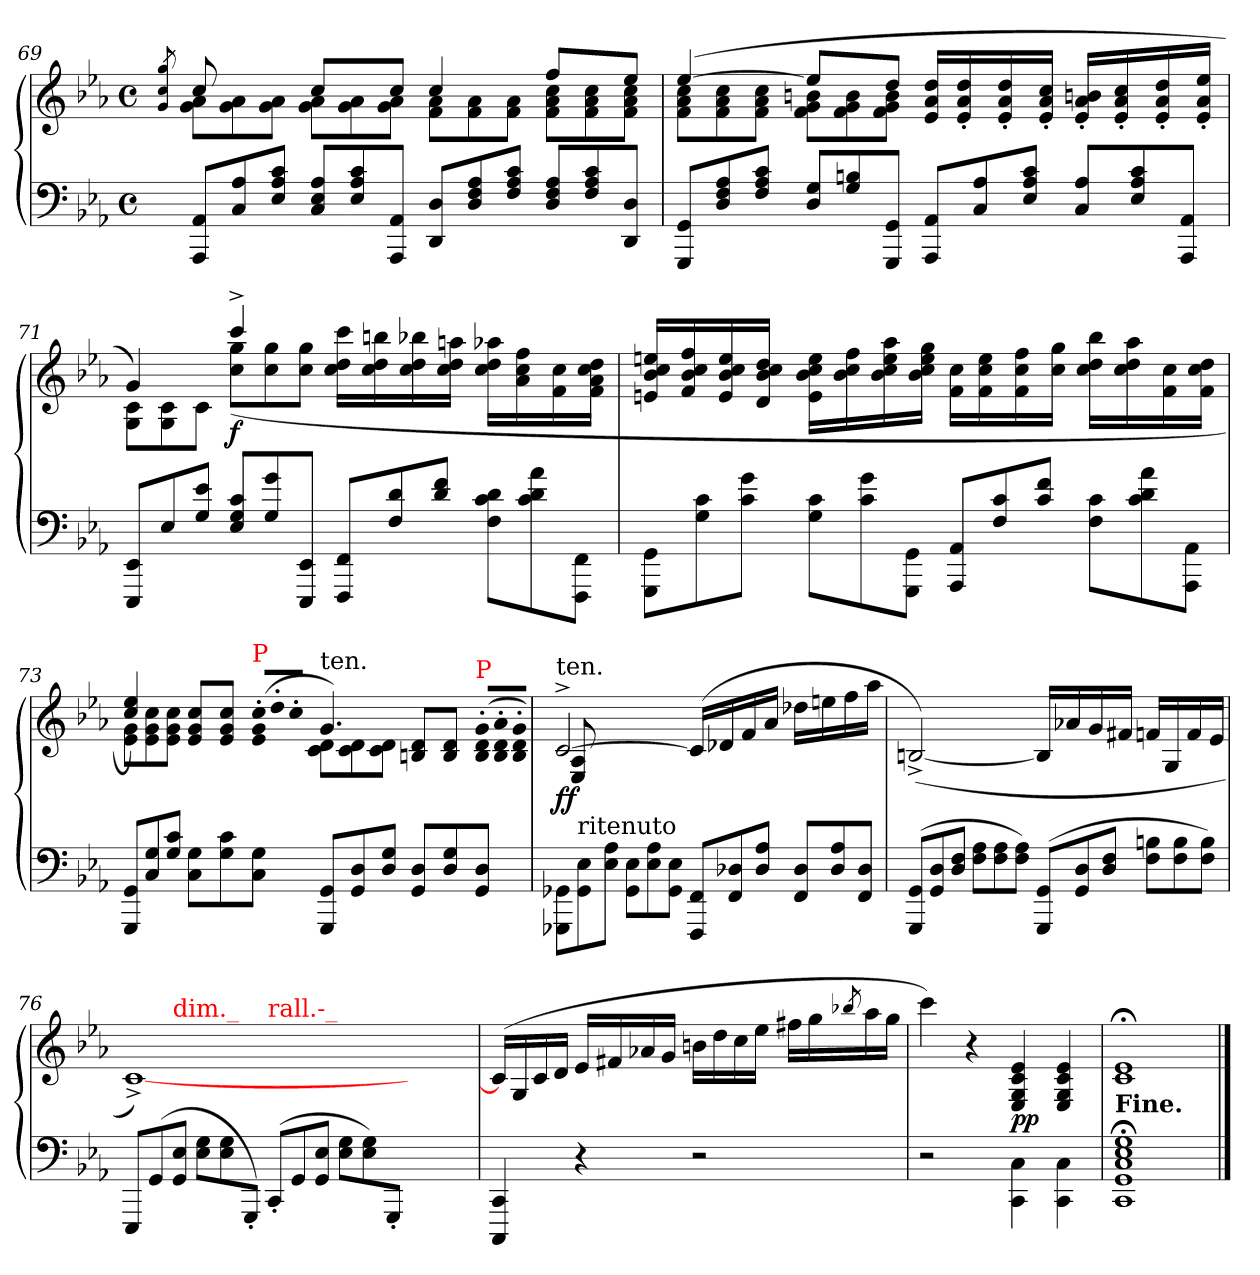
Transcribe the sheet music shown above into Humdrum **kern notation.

**kern	**kern	**dynam
*part1	*part1	*part1
*staff2	*staff1	*staff1/2
*clefF4	*clefG2	*
*k[b-e-a-]	*k[b-e-a-]	*
*M4/4	*M4/4	*
*met(c)	*met(c)	*
=69	=69	=69
.	8qgg/ 8qcc/ 8qg/	.
*Xtuplet	*Xtuplet	*
*	*^	*
12AA-/ 12AAA-/L	12cc	12a- 12gL	.
12A- 12C	12ryy	12a- 12g	.
12c 12A- 12E-J	12ryy	12a- 12gJ	.
12A-/ 12E-/ 12C/L	12ccL	12a- 12gL	.
12c 12A- 12E-	12ryy	12a- 12g	.
12AA- 12AAA-J	12ccJ	12a- 12gJ	.
12D/ 12DD/L	4cc/	12a- 12fL	.
12A-/ 12F/ 12D/	.	12a- 12f	.
12c/ 12A-/ 12F/J	.	12a- 12fJ	.
12A-/ 12F/ 12D/L	12ffL	12cc 12a- 12fL	.
12c/ 12A-/ 12F/	12ryy	12cc 12a- 12f	.
12D 12DDJ	12ee-J	12cc 12a- 12fJ	.
=70	=70	=70	=70
12GG/ 12GGG/L	([4ee-	12cc 12a- 12fL	.
12A- 12F 12D	.	12cc 12a- 12f	.
12c 12A- 12FJ	.	12cc 12a- 12fJ	.
12G/ 12D/L	12ee-L]	12bn 12g 12fL	.
12Bn 12G	12ryy	12b 12g 12f	.
12GG 12GGGJ	12ddJ	12b 12g 12fJ	.
12AA-/ 12AAA-/L	16dd 16a- 16e-LL	2ryy	.
.	16dd'< 16a-'< 16e-'<	.	.
12A- 12C	.	.	.
.	16dd'< 16a-'< 16e-'<	.	.
12c 12A- 12E-J	.	.	.
.	16cc'< 16a-'< 16e-'<JJ	.	.
12A-/ 12C/L	16bn'< 16a-'< 16e-'<LL	.	.
.	16cc'< 16a-'< 16e-'<	.	.
12c 12A- 12E-	.	.	.
.	16dd'< 16a-'< 16e-'<	.	.
12AA- 12AAA-J	.	.	.
.	16ee-'< 16a-'< 16e-'<JJ	.	.
=71	=71	=71	=71
12EE-/ 12EEE-/L	4g)	12c 12GL	.
12E-	.	12c 12G	.
12e- 12GJ	.	12cJ	.
12c/ 12G/ 12E-/L	4ccc^>	(>12gg 12ccL	f
12g 12G	.	12gg 12cc	.
12EE- 12EEE-J	.	12gg 12ccJ	.
12FF 12FFFL	16ccc\ 16dd\ 16cc\LL	2ryy	.
.	16bbn 16dd 16cc	.	.
12d/ 12F/	.	.	.
.	16bb-X 16dd 16cc	.	.
12f 12dJ	.	.	.
.	16aan 16dd 16ccJJ	.	.
12d\ 12c\ 12F\L	16aa-X\ 16dd\ 16cc\LL	.	.
.	16ff 16cc 16a-	.	.
12a-\ 12d\ 12c\	.	.	.
.	16cc 16f	.	.
12FF/ 12FFF/J	.	.	.
.	16dd 16cc 16a- 16fJJ	.	.
*	*v	*v	*
=72	=72	=72
12GG/ 12GGG/L	16een/ 16cc/ 16b-/ 16en/LL	.
.	16ff 16cc 16b- 16f	.
12c\ 12G\	.	.
.	16ee 16cc 16b- 16e	.
12g\ 12c\J	.	.
.	16dd 16cc 16b- 16dJJ	.
12c\ 12G\L	16ee 16cc 16b- 16eLL	.
.	16ff 16cc 16b-	.
12g\ 12c\	.	.
.	16aa- 16ee 16cc 16b-	.
12GG/ 12GGG/J	.	.
.	16gg 16ee 16cc 16b-JJ	.
12AA-/ 12AAA-/L	16cc 16fLL	.
.	16ee 16cc 16f	.
12c 12F	.	.
.	16ff 16cc 16f	.
12f 12cJ	.	.
.	16gg 16ccJJ	.
12c\ 12F\L	16bb- 16dd 16ccLL	.
.	16aa- 16dd 16cc	.
12a-\ 12d\ 12c\	.	.
.	16cc 16f	.
12AA-/ 12AAA-/J	.	.
.	16dd 16cc 16fJJ	.
=73	=73	=73
*	*^	*
12GG/ 12GGG/L	4ee- 4cc)	12g 12e-L	.
12G/ 12C/	.	12cc 12g 12e-	.
12c/ 12G/J	.	12cc 12g 12e-J	.
12G 12CL	36ryy	12cc 12g 12e-L	.
.	36ryy	.	.
.	36ryy	.	.
12c 12G	36ryy	12cc 12g 12e-J	.
.	36ryy	.	.
.	36ryy	.	.
!	!LO:TX:a:color=red:t=P	!	!
!	!LO:N:vis=16	!LO:N:vis=4	!
12G 12CJ	(36cc'>LL	12g 12e-	.
!	!LO:N:vis=16	!	!
.	36dd'>	.	.
!	!LO:N:vis=16	!	!
.	36cc'>JJ	.	.
!	!LO:TX:a:t=ten.	!	!
!	!LO:N:vis=4.	!	!
12GG/ 12GGG/L	4g)	12d 12cL	.
12D/ 12GG/	.	12d 12c	.
12G/ 12D/J	.	12d 12cJ	.
12D/ 12GG/L	36ryy	12d 12BnL	.
.	36ryy	.	.
.	36ryy	.	.
12G/ 12D/	36ryy	12d 12BJ	.
.	36ryy	.	.
.	36ryy	.	.
!	!LO:TX:a:color=red:t=P	!	!
!	!LO:N:vis=16	!LO:N:vis=4	!
12D/ 12GG/J	(36g'>LL	12d 12B	.
!	!LO:N:vis=16	!	!
.	36a-'> 36d'> 36B'>	.	.
!	!LO:N:vis=16	!	!
.	36g'> 36d'> 36B'>JJ)	.	.
=74	=74	=74	=74
!	!LO:TX:a:t=ten.	!	!
12GG-X\ 12GGG-X\L	[2c^</	8A-/ 8E-/	ff
!LO:TX:a:t=ritenuto	!	!	!
12E-\ 12GG-\	.	.	.
.	.	8ryy	.
12A- 12E-J	.	.	.
12E-\ 12GG-\L	.	2.ryy	.
12A-\ 12E-\	.	.	.
12E-\ 12GG-\J	.	.	.
12FF 12FFFL	(>16c/LL]	.	.
.	16d-X	.	.
12D-X 12FF	.	.	.
.	16f	.	.
12A- 12D-J	.	.	.
.	16a-JJ	.	.
12D- 12FFL	16dd-XLL	.	.
.	16een	.	.
12A- 12D-	.	.	.
.	16ff	.	.
12D- 12FFJ	.	.	.
.	16aa-JJ	.	.
*	*v	*v	*
=75	=75	=75
(12GG 12GGGL	(<[2Bn^<)	.
12D 12GG	.	.
12F 12DJ	.	.
12A- 12FL	.	.
12A- 12F	.	.
12A- 12FJ)	.	.
(12GG 12GGGL	16BLL]	.
.	16a-X	.
12D 12GG	.	.
.	16g	.
12F 12DJ	.	.
.	16f#XJJ	.
12Bn 12FL	16fnLL	.
.	16G	.
12B 12F	.	.
.	16f	.
12B 12FJ)	.	.
.	16e-JJ	.
=76	=76	=76
*	*^	*
*	*	*^	*
12EEE-L	[1c^<)	6ryy	2ryy	.
(>12GG	.	.	.	.
!	!	!LO:TX:a:color=red:t=dim._	!	!
12E- 12GGJ	.	3%4ryy	.	.
12G\ 12E-\L	.	.	.	.
12G\ 12E-\	.	.	.	.
12GGG'</J)	.	.	.	.
!	!	!	!LO:TX:a:color=red:t=rall.-_	!
(>12CC'</L	.	.	1ryy	.
12GG	.	.	.	.
12E- 12GGJ	.	.	.	.
12G\ 12E-\L	.	.	.	.
12G\ 12E-\)	.	.	.	.
12GGG'</J	.	.	.	.
2ryy	2ryy	.	.	.
*	*v	*v	*v	*
=77	=77	=77
4CC 4CCC	(>16cLL]	.
.	16G	.
.	16c	.
.	16dJJ	.
4r	16e-LL	.
.	16f#X	.
.	16a-X	.
.	16gJJ	.
2r	16bnLL	.
.	16dd	.
.	16cc	.
.	16ee-JJ	.
.	16ff#XLL	.
.	16gg	.
.	8qbb-X/	.
.	16aa-	.
.	16ggJJ	.
=78	=78	=78
2r	4ccc)	.
.	4r	.
4C\ 4CC\	4e-/ 4c/ 4G/ 4E-/	pp
4C\ 4CC\	4e-/ 4c/ 4G/ 4E-/	.
=79	=79	=79
!LO:TX:a:B:t=Fine.	!	!
1G; 1E-; 1C; 1GG; 1CC;	1e-;< 1c;<	.
==	==	==
*-	*-	*-
